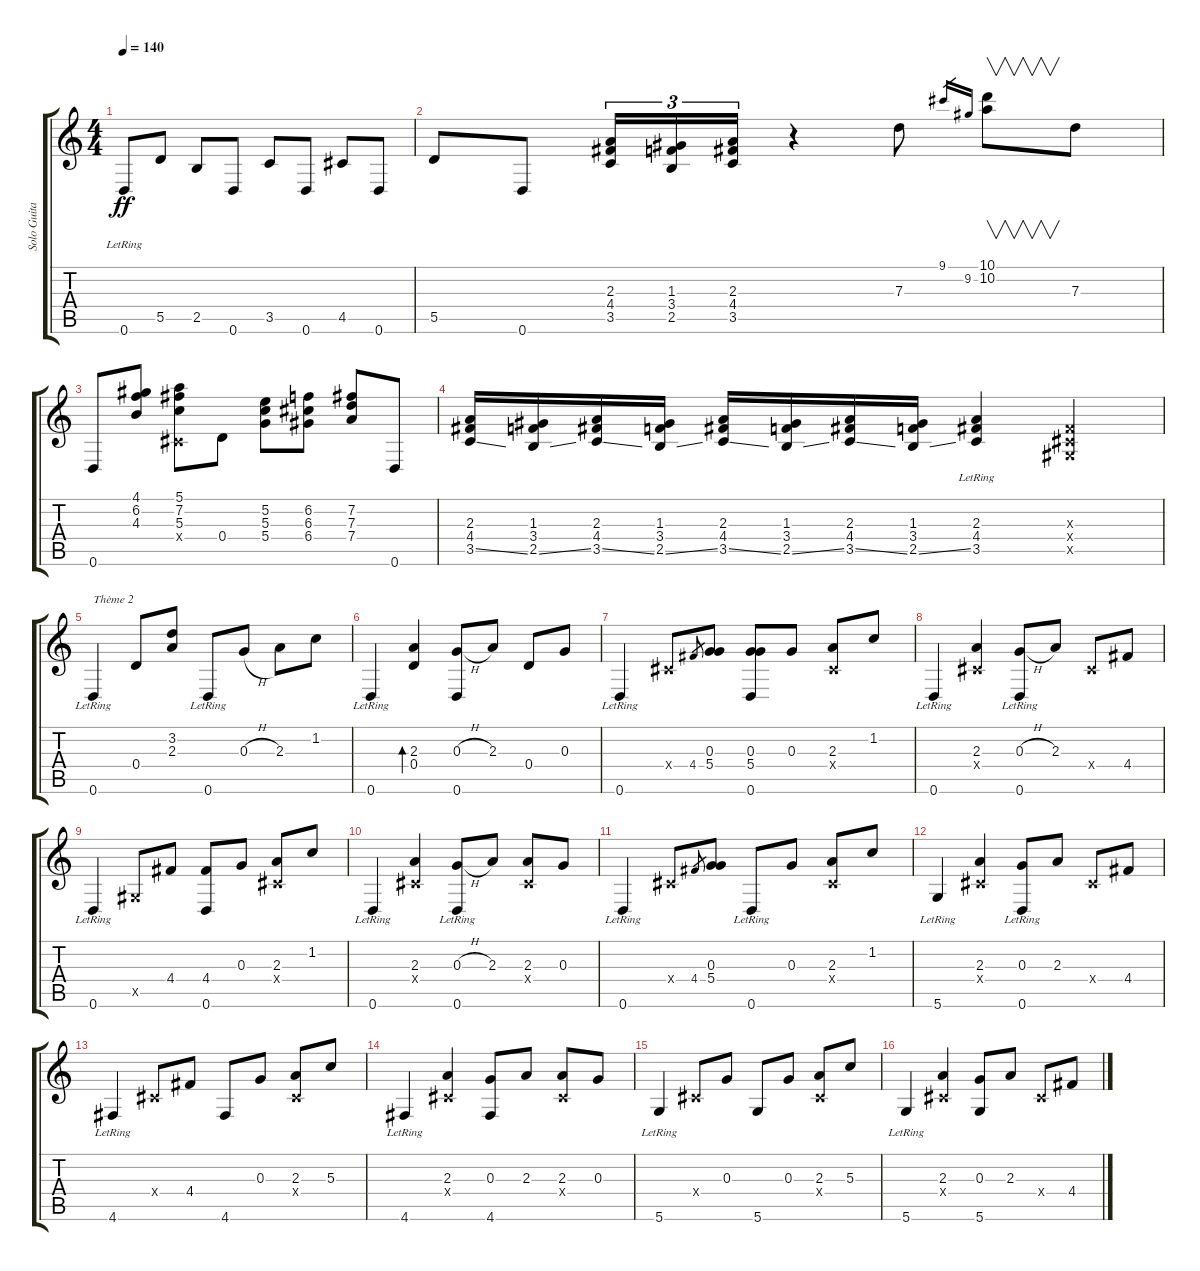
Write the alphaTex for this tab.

\track ("Solo Guitar" "Solo Guita") {instrument electricbasspick}
\staff {score tabs}
\tuning (E4 B3 G3 D3 A2 D2) {hide}
\ts (4 4)
\tempo 140
\clef g2
\ks c
0.6{lr}.8{dy ff} 5.5.8 2.5.8 0.6.8 3.5.8 0.6.8 4.5.8 0.6.8 |
5.5.8 0.6.8 (2.3 4.4 3.5).16{tu (3 2)} (1.3 3.4 2.5).16{tu (3 2)} (2.3 4.4 3.5).16{tu (3 2)} r.4 7.3.8 9.1.16{gr} 9.2.16{gr} (10.1 10.2).8{v} 7.3.8 |
0.6.8 (4.1 6.2 4.3).8 (5.1 7.2 5.3 -1.4{x}).8 0.4.8 (5.2 5.3 5.4).8 (6.2 6.3 6.4).8 (7.2 7.3 7.4).8 0.6.8 |
(2.3 4.4 3.5{ss}).16 (1.3 3.4 2.5{ss}).16 (2.3 4.4 3.5{ss}).16 (1.3 3.4 2.5{ss}).16 (2.3 4.4 3.5{ss}).16 (1.3 3.4 2.5{ss}).16 (2.3 4.4 3.5{ss}).16 (1.3 3.4 2.5{ss}).16 (2.3{lr} 4.4{lr} 3.5{lr}).4 (-1.3{x} -1.4{x} -1.5{x}).4 |
0.6{lr}.4{txt "Thème 2"} 0.4.8 (3.2 2.3).8 0.6{lr}.8 0.3{h}.8 2.3.8 1.2.8 |
0.6{lr}.4 (2.3 0.4).4{bd 120} (0.3{h} 0.6).8 2.3.8 0.4.8 0.3.8 |
0.6{lr}.4 -1.4{x}.8 4.4.8{gr} (0.3 5.4).8 (0.3 5.4 0.6).8 0.3.8 (2.3 -1.4{x}).8 1.2.8 |
0.6{lr}.4 (2.3 -1.4{x}).4 (0.3{h} 0.6{lr}).8 2.3.8 -1.4{x}.8 4.4.8 |
0.6{lr}.4 -1.5{x}.8 4.4.8 (4.4 0.6).8 0.3.8 (2.3 -1.4{x}).8 1.2.8 |
0.6{lr}.4 (2.3 -1.4{x}).4 (0.3{h} 0.6{lr}).8 2.3.8 (2.3 -1.4{x}).8 0.3.8 |
0.6{lr}.4 -1.4{x}.8 4.4.8{gr} (0.3 5.4).8 0.6{lr}.8 0.3.8 (2.3 -1.4{x}).8 1.2.8 |
5.6{lr}.4 (2.3 -1.4{x}).4 (0.3 0.6{lr}).8 2.3.8 -1.4{x}.8 4.4.8 |
4.6{lr}.4 -1.4{x}.8 4.4.8 4.6.8 0.3.8 (2.3 -1.4{x}).8 5.3.8 |
4.6{lr}.4 (2.3 -1.4{x}).4 (0.3 4.6).8 2.3.8 (2.3 -1.4{x}).8 0.3.8 |
5.6{lr}.4 -1.4{x}.8 0.3.8 5.6.8 0.3.8 (2.3 -1.4{x}).8 5.3.8 |
5.6{lr}.4 (2.3 -1.4{x}).4 (0.3 5.6).8 2.3.8 -1.4{x}.8 4.4.8
